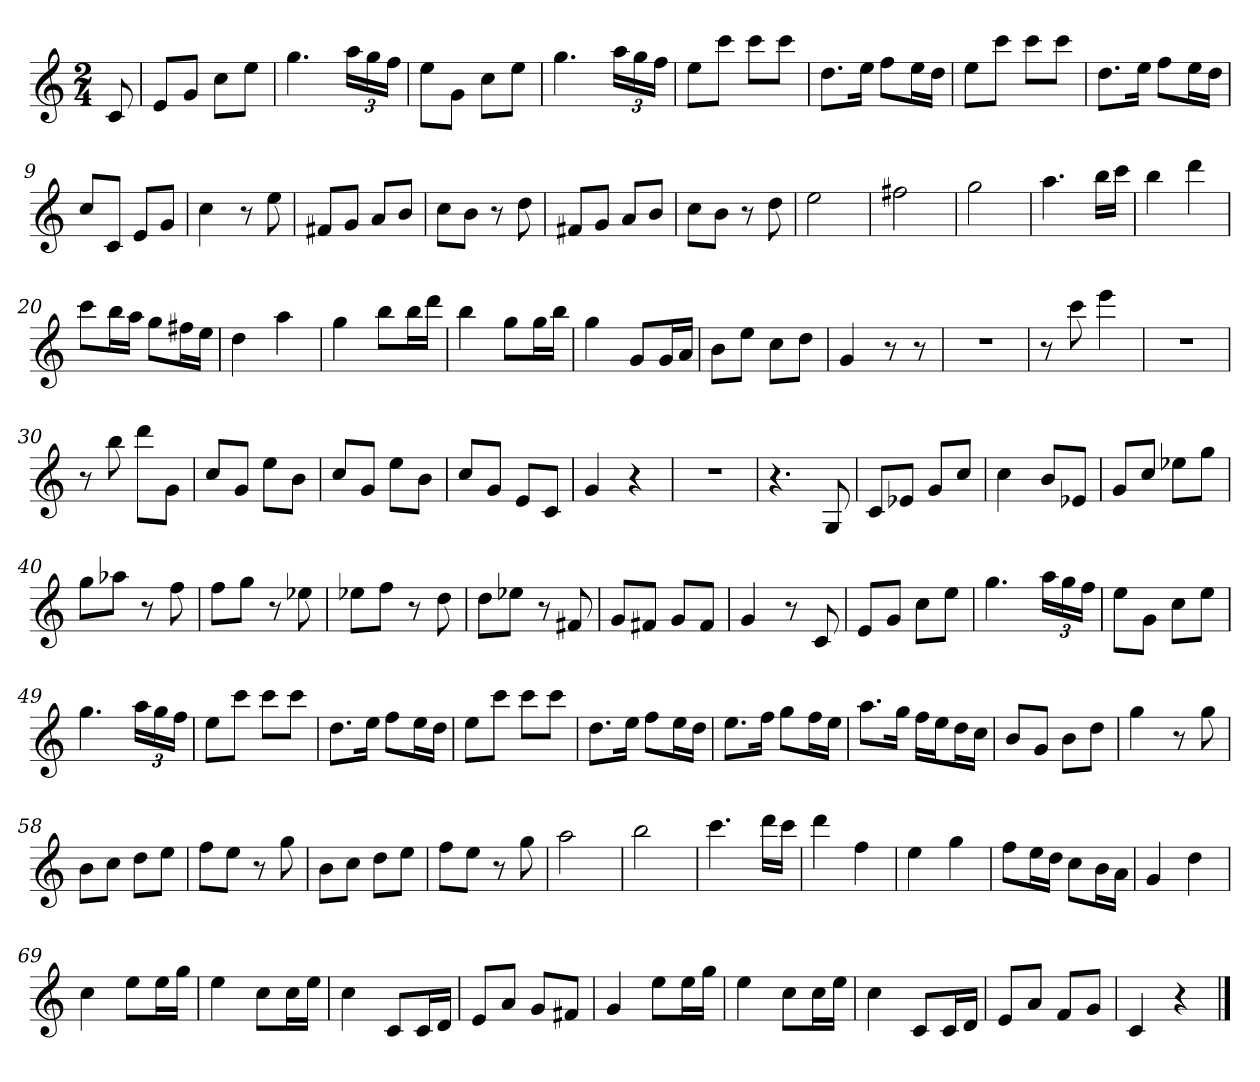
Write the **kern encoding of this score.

**kern
*part1
*staff1
*k[]
*C:
*M2/4
=
8c
=1
8eL
8gJ
8ccL
8eeJ
=2
4.gg
24aaLL
24gg
24ffJJ
=3
8eeL
8gJ
8ccL
8eeJ
=4
4.gg
24aaLL
24gg
24ffJJ
=5
8eeL
8cccJ
8cccL
8cccJ
=6
8.ddL
16eeJk
8ffL
16eeL
16ddJJ
=7
8eeL
8cccJ
8cccL
8cccJ
=8
8.ddL
16eeJk
8ffL
16eeL
16ddJJ
=9
8ccL
8cJ
8eL
8gJ
=10
4cc
8r
8ee
=11
8f#XL
8gJ
8aL
8bJ
=12
8ccL
8bJ
8r
8dd
=13
8f#XL
8gJ
8aL
8bJ
=14
8ccL
8bJ
8r
8dd
=15
2ee
=16
2ff#X
=17
2gg
=18
4.aa
16bbLL
16cccJJ
=19
4bb
4ddd
=20
8cccL
16bbL
16aaJJ
8ggL
16ff#XL
16eeJJ
=21
4dd
4aa
=22
4gg
8bbL
16bbL
16dddJJ
=23
4bb
8ggL
16ggL
16bbJJ
=24
4gg
8gL
16gL
16aJJ
=25
8bL
8eeJ
8ccL
8ddJ
=26
4g
8r
8r
=27
2r
=28
8r
8ccc
4eee
=29
2r
=30
8r
8bb
8dddL
8gJ
=31
8ccL
8gJ
8eeL
8bJ
=32
8ccL
8gJ
8eeL
8bJ
=33
8ccL
8gJ
8eL
8cJ
=34
4g
4r
=35
2r
=36
4.r
8G
=37
8cL
8e-XJ
8gL
8ccJ
=38
4cc
8bL
8e-XJ
=39
8gL
8ccJ
8ee-XL
8ggJ
=40
8ggL
8aa-XJ
8r
8ff
=41
8ffL
8ggJ
8r
8ee-X
=42
8ee-XL
8ffJ
8r
8dd
=43
8ddL
8ee-XJ
8r
8f#X
=44
8gL
8f#XJ
8gL
8f#J
=45
4g
8r
8c
=46
8eL
8gJ
8ccL
8eeJ
=47
4.gg
24aaLL
24gg
24ffJJ
=48
8eeL
8gJ
8ccL
8eeJ
=49
4.gg
24aaLL
24gg
24ffJJ
=50
8eeL
8cccJ
8cccL
8cccJ
=51
8.ddL
16eeJk
8ffL
16eeL
16ddJJ
=52
8eeL
8cccJ
8cccL
8cccJ
=53
8.ddL
16eeJk
8ffL
16eeL
16ddJJ
=54
8.eeL
16ffJk
8ggL
16ffL
16eeJJ
=55
8.aaL
16ggJk
16ffLL
16eeJ
16ddL
16ccJJ
=56
8bL
8gJ
8bL
8ddJ
=57
4gg
8r
8gg
=58
8bL
8ccJ
8ddL
8eeJ
=59
8ffL
8eeJ
8r
8gg
=60
8bL
8ccJ
8ddL
8eeJ
=61
8ffL
8eeJ
8r
8gg
=62
2aa
=63
2bb
=64
4.ccc
16dddLL
16cccJJ
=65
4ddd
4ff
=66
4ee
4gg
=67
8ffL
16eeL
16ddJJ
8ccL
16bL
16aJJ
=68
4g
4dd
=69
4cc
8eeL
16eeL
16ggJJ
=70
4ee
8ccL
16ccL
16eeJJ
=71
4cc
8cL
16cL
16dJJ
=72
8eL
8aJ
8gL
8f#XJ
=73
4g
8eeL
16eeL
16ggJJ
=74
4ee
8ccL
16ccL
16eeJJ
=75
4cc
8cL
16cL
16dJJ
=76
8eL
8aJ
8fL
8gJ
=77
4c
4r
==
*-
